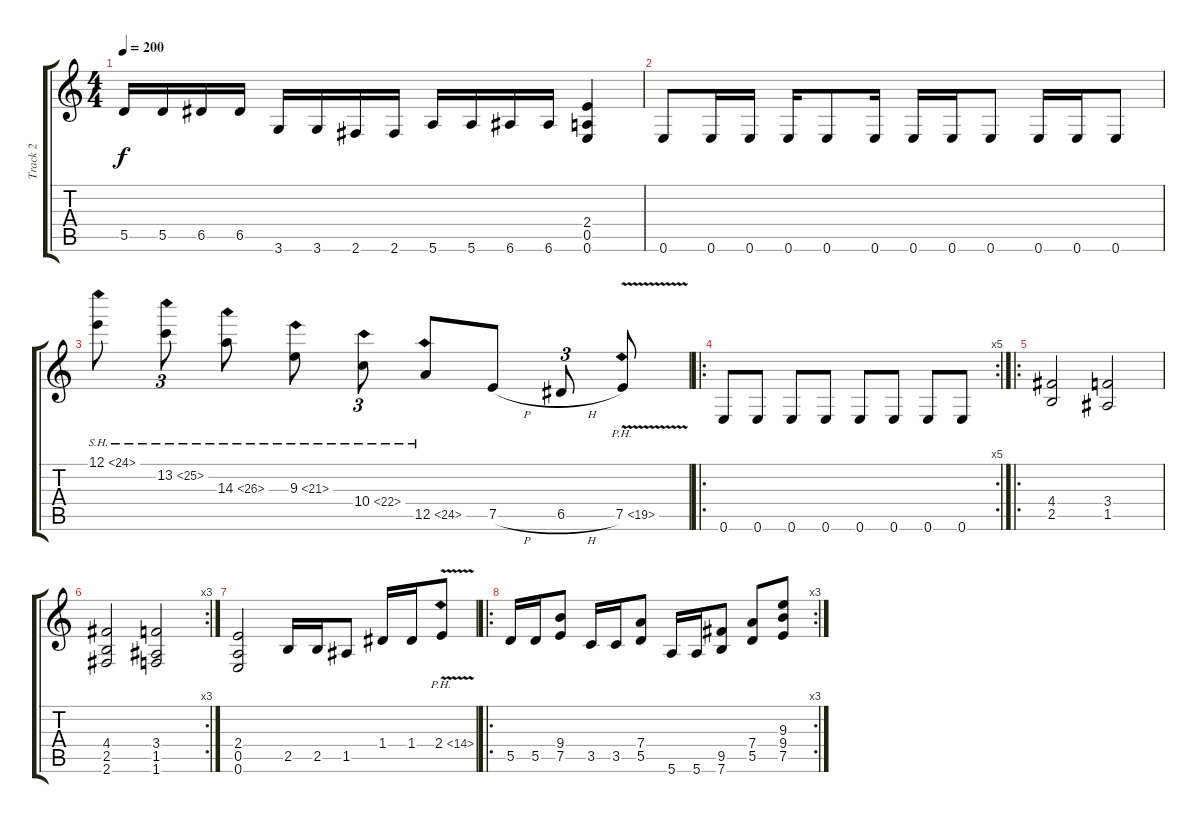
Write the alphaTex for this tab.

\track ("Track 2" "Track 2") {instrument distortionguitar}
\staff {score tabs}
\tuning (E4 B3 G3 D3 A2 E2) {hide}
\ts (4 4)
\tempo 200
\clef g2
\ks c
5.5.16{dy f} 5.5.16 6.5.16 6.5.16 3.6.16 3.6.16 2.6.16 2.6.16 5.6.16 5.6.16 6.6.16 6.6.16 (2.4 0.5 0.6).4 |
0.6.8 0.6.16 0.6.16 0.6.16 0.6.8 0.6.16 0.6.16 0.6.16 0.6.8 0.6.16 0.6.16 0.6.8 |
12.1{sh 12}.8 13.2{sh 12}.8{tu (3 2)} 14.3{sh 12}.8 9.3{sh 12}.8 10.4{sh 12}.8{tu (3 2)} 12.5{sh 12}.8 7.5{h}.8 6.5{h}.8{tu (3 2)} 7.5{ph 12 v}.8 |
\ro
\rc 5
0.6.8 0.6.8 0.6.8 0.6.8 0.6.8 0.6.8 0.6.8 0.6.8 |
\ro
(4.4 2.5).2 (3.4 1.5).2 |
\rc 3
(4.4 2.5 2.6).2 (3.4 1.5 1.6).2 |
(2.4 0.5 0.6).2 2.5.16 2.5.16 1.5.8 1.4.16 1.4.16 2.4{ph 12 v}.8 |
\ro
\rc 3
5.5.16 5.5.16 (9.4 7.5).8 3.5.16 3.5.16 (7.4 5.5).8 5.6.16 5.6.16 (9.5 7.6).8 (7.4 5.5).8 (9.3 9.4 7.5).8
